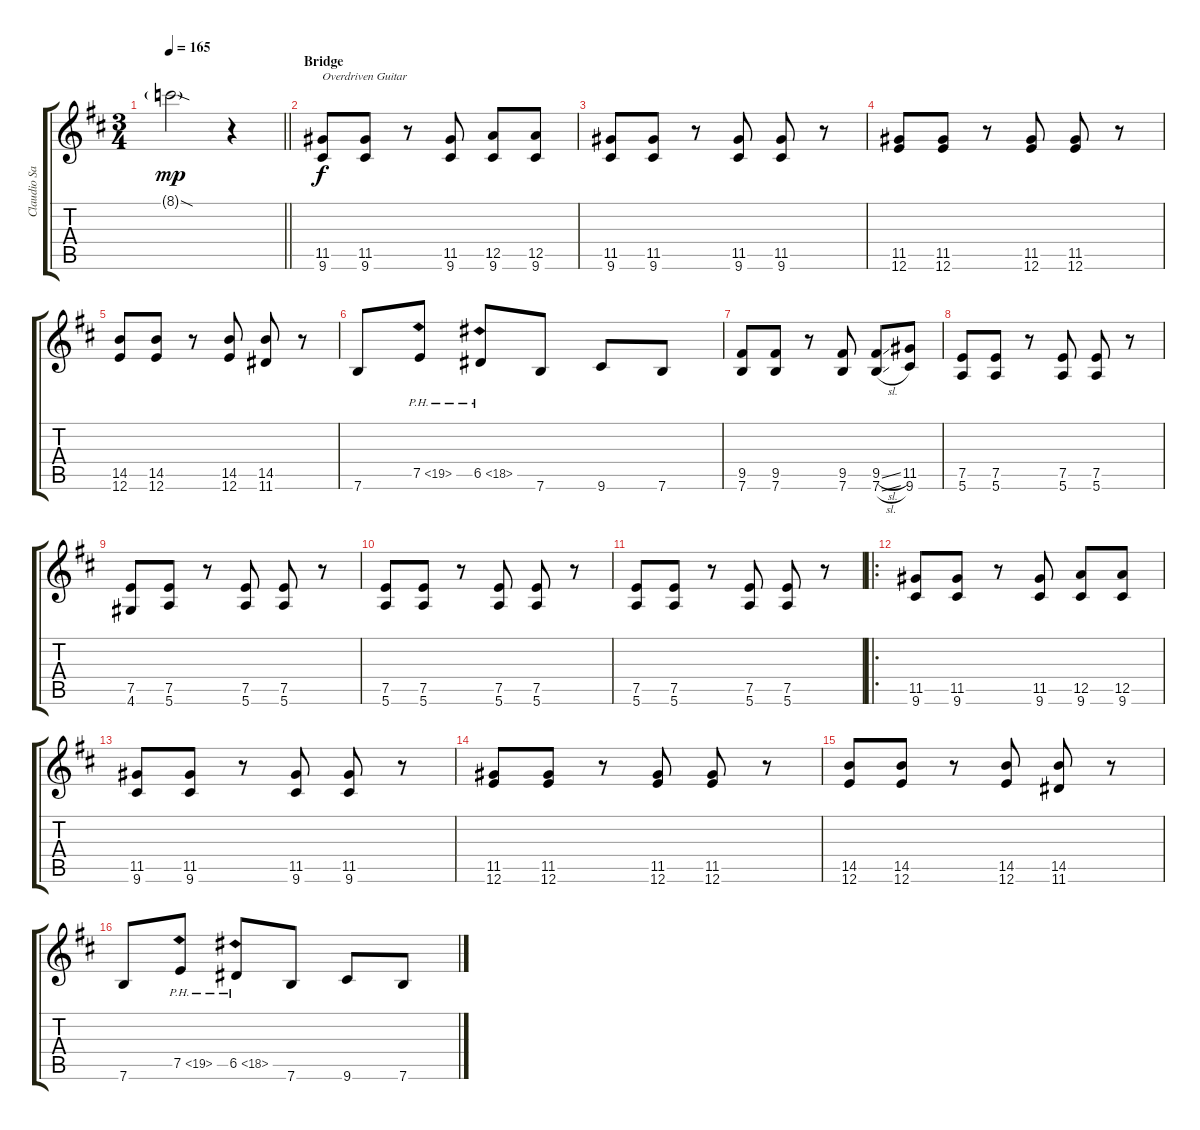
\track ("Claudio Sanchez" "Claudio Sa") {instrument overdrivenguitar}
\staff {score tabs}
\tuning (E4 B3 G3 D3 A2 E2) {hide}
\ts (3 4)
\tempo 165
\clef g2
\barLineRight lightlight
\ks d
8.1{sod g}.2{dy mp balance 16} r.4 |
\section ("" "Bridge")
(11.5 9.6).8{txt "Overdriven Guitar" dy f volume 16 balance 6 instrument overdrivenguitar} (11.5 9.6).8 r.8 (11.5 9.6).8 (12.5 9.6).8 (12.5 9.6).8 |
(11.5 9.6).8 (11.5 9.6).8 r.8 (11.5 9.6).8 (11.5 9.6).8 r.8 |
(11.5 12.6).8 (11.5 12.6).8 r.8 (11.5 12.6).8 (11.5 12.6).8 r.8 |
(14.5 12.6).8 (14.5 12.6).8 r.8 (14.5 12.6).8 (14.5 11.6).8 r.8 |
7.6.8 7.5{ph 12}.8 6.5{ph 12}.8 7.6.8 9.6.8 7.6.8 |
(9.5 7.6).8 (9.5 7.6).8 r.8 (9.5 7.6).8 (9.5{sl} 7.6{sl}).8 (11.5 9.6).8 |
(7.5 5.6).8 (7.5 5.6).8 r.8 (7.5 5.6).8 (7.5 5.6).8 r.8 |
(7.5 4.6).8 (7.5 5.6).8 r.8 (7.5 5.6).8 (7.5 5.6).8 r.8 |
(7.5 5.6).8 (7.5 5.6).8 r.8 (7.5 5.6).8 (7.5 5.6).8 r.8 |
(7.5 5.6).8 (7.5 5.6).8 r.8 (7.5 5.6).8 (7.5 5.6).8 r.8 |
\ro
(11.5 9.6).8 (11.5 9.6).8 r.8 (11.5 9.6).8 (12.5 9.6).8 (12.5 9.6).8 |
(11.5 9.6).8 (11.5 9.6).8 r.8 (11.5 9.6).8 (11.5 9.6).8 r.8 |
(11.5 12.6).8 (11.5 12.6).8 r.8 (11.5 12.6).8 (11.5 12.6).8 r.8 |
(14.5 12.6).8 (14.5 12.6).8 r.8 (14.5 12.6).8 (14.5 11.6).8 r.8 |
7.6.8 7.5{ph 12}.8 6.5{ph 12}.8 7.6.8 9.6.8 7.6.8
